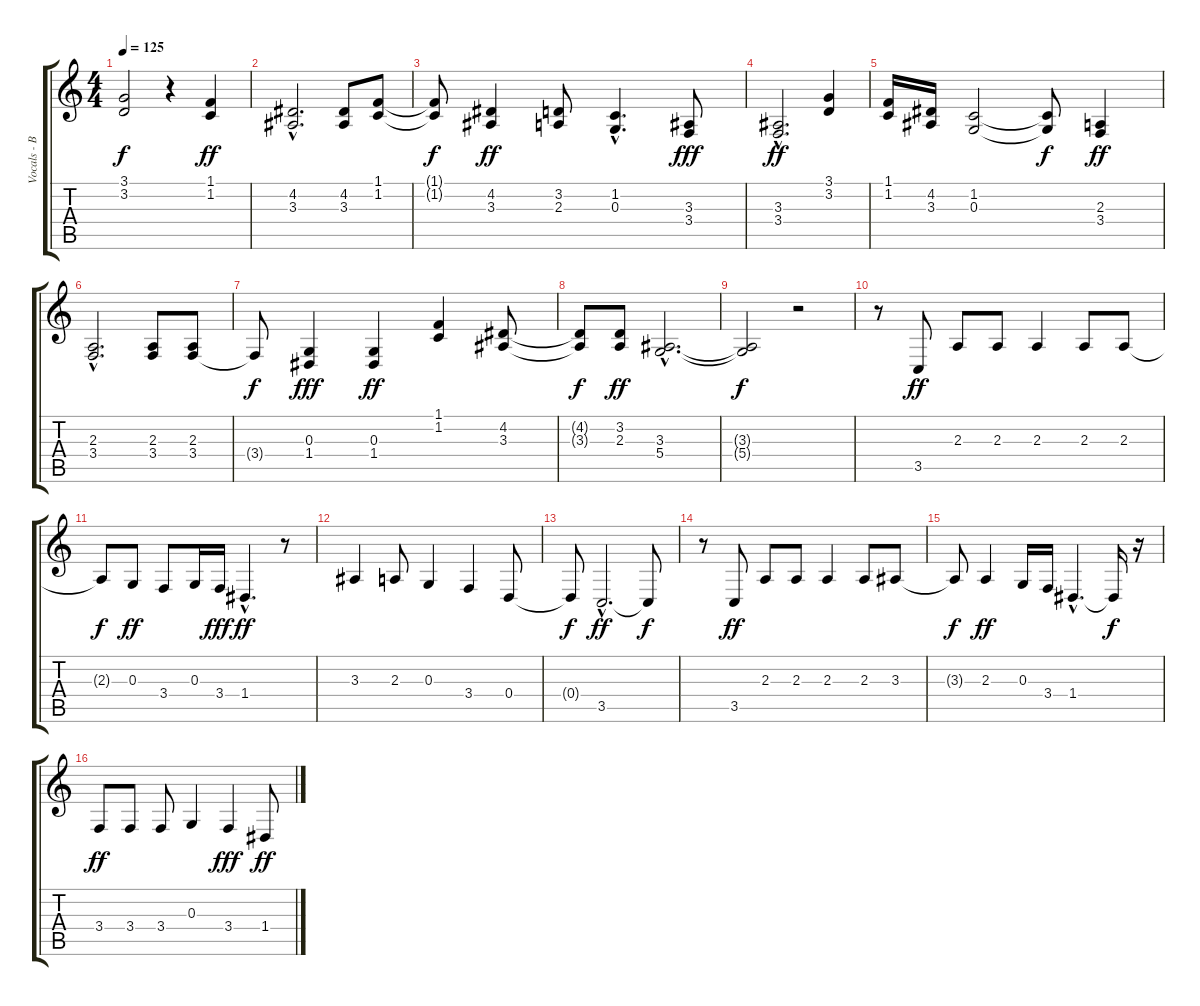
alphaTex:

\track ("Vocals - Back Vocals" "Vocals - B") {instrument englishhorn}
\staff {score tabs}
\tuning (E4 B3 G3 D3 A2 E2) {hide}
\ts (4 4)
\tempo 125
\clef g2
\ks c
(3.1{t} 3.2{t}).2{dy f} r.4 (1.1 1.2).4{dy ff} |
(4.2{hac} 3.3{hac}).2{d} (4.2 3.3).8 (1.1 1.2).8 |
(1.1{t} 1.2{t}).8{dy f} (4.2 3.3).4{dy ff} (3.2 2.3).8 (1.2{hac} 0.3{hac}).4{d} (3.3 3.4).8{dy fff} |
(3.3{hac} 3.4{hac}).2{d dy ff} (3.1 3.2).4 |
(1.1 1.2).16 (4.2 3.3).16 (1.2 0.3).2 (1.2{t} 0.3{t}).8{dy f} (2.3 3.4).4{dy ff} |
(2.3{hac} 3.4{hac}).2{d} (2.3 3.4).8 (2.3 3.4).8 |
3.4{t}.8{dy f} (0.3 1.4).4{dy fff} (0.3 1.4).4{dy ff} (1.1 1.2).4 (4.2 3.3).8 |
(4.2{t} 3.3{t}).8{dy f} (3.2 2.3).8{dy ff} (3.3{hac} 5.4{hac}).2{d} |
(3.3{t} 5.4{t}).2{dy f} r.2 |
r.8 3.5.8{dy ff} 2.3.8 2.3.8 2.3.4 2.3.8 2.3.8 |
2.3{t}.8{dy f} 0.3.8{dy ff} 3.4.8 0.3.16 3.4.16{dy fff} 1.4{hac}.4{d dy ff} r.8 |
3.3.4 2.3.8 0.3.4 3.4.4 0.4.8 |
0.4{t}.8{dy f} 3.5{hac}.2{d dy ff} 3.5{t}.8{dy f} |
r.8 3.5.8{dy ff} 2.3.8 2.3.8 2.3.4 2.3.8 3.3.8 |
3.3{t}.8{dy f} 2.3.4{dy ff} 0.3.16 3.4.16 1.4{hac}.4{d} 1.4{t}.16{dy f} r.16 |
3.4.8{dy ff} 3.4.8 3.4.8 0.3.4 3.4.4{dy fff} 1.4.8{dy ff}
